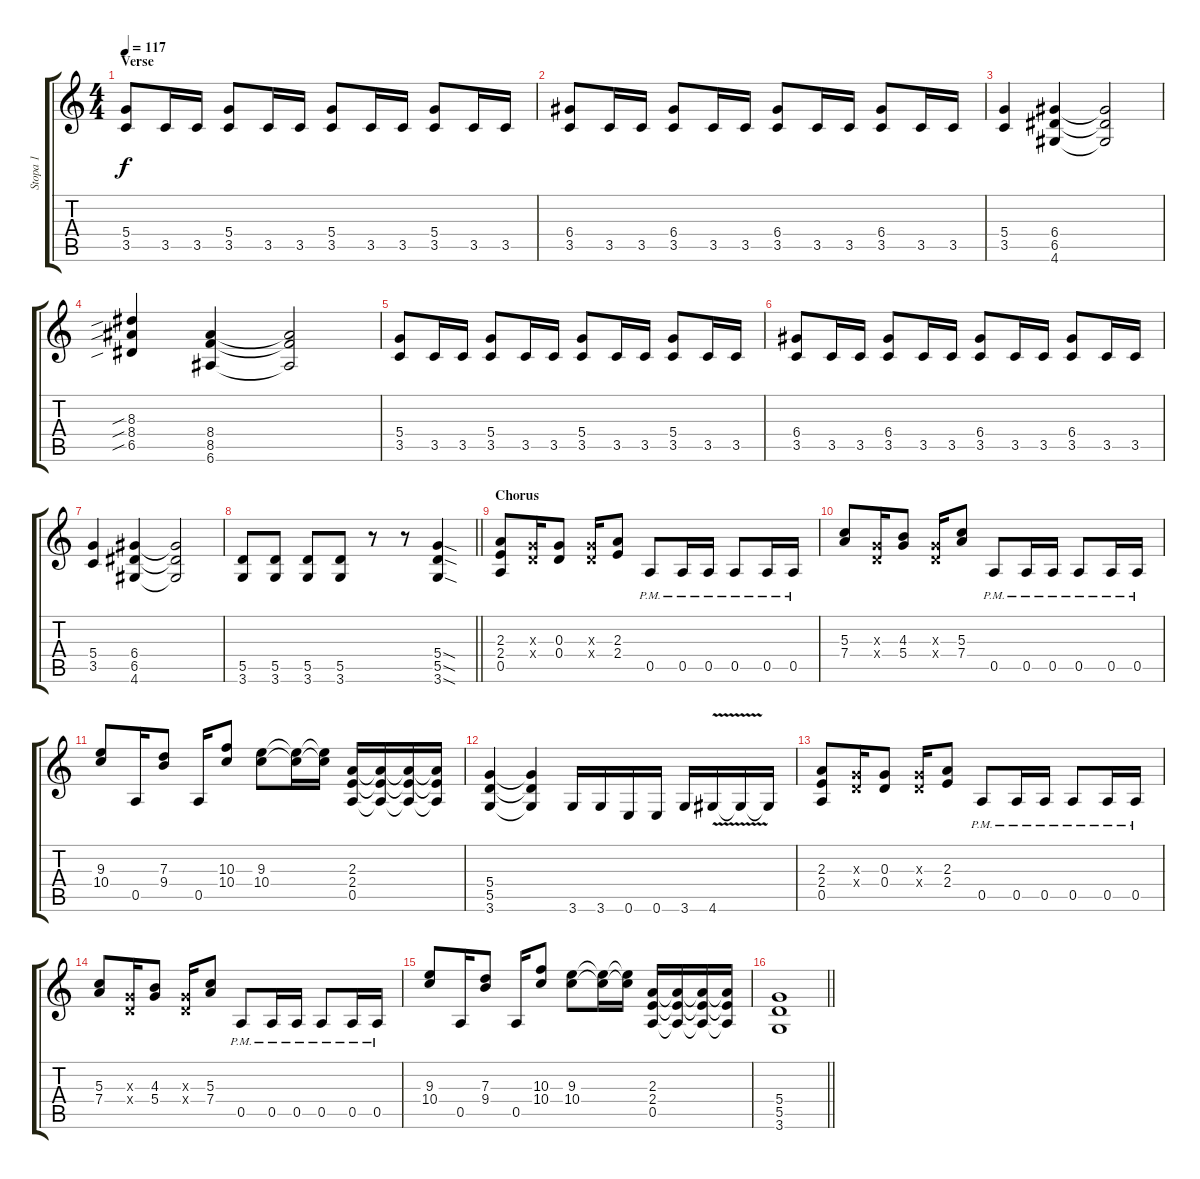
\track ("Stopa 1" "Stopa 1") {instrument overdrivenguitar}
\staff {score tabs}
\tuning (E4 B3 G3 D3 A2 E2) {hide}
\ts (4 4)
\section ("" "Verse")
\tempo 117
\clef g2
\ks c
(5.4 3.5).8{dy f} 3.5.16 3.5.16 (5.4 3.5).8 3.5.16 3.5.16 (5.4 3.5).8 3.5.16 3.5.16 (5.4 3.5).8 3.5.16 3.5.16 |
(6.4 3.5).8 3.5.16 3.5.16 (6.4 3.5).8 3.5.16 3.5.16 (6.4 3.5).8 3.5.16 3.5.16 (6.4 3.5).8 3.5.16 3.5.16 |
(5.4 3.5).4 (6.4 6.5 4.6).4 (6.4{t} 6.5{t} 4.6{t}).2 |
(8.3{sib} 8.4{sib} 6.5{sib}).4 (8.4 8.5 6.6).4 (8.4{t} 8.5{t} 6.6{t}).2 |
(5.4 3.5).8 3.5.16 3.5.16 (5.4 3.5).8 3.5.16 3.5.16 (5.4 3.5).8 3.5.16 3.5.16 (5.4 3.5).8 3.5.16 3.5.16 |
(6.4 3.5).8 3.5.16 3.5.16 (6.4 3.5).8 3.5.16 3.5.16 (6.4 3.5).8 3.5.16 3.5.16 (6.4 3.5).8 3.5.16 3.5.16 |
(5.4 3.5).4 (6.4 6.5 4.6).4 (6.4{t} 6.5{t} 4.6{t}).2 |
\barLineRight lightlight
(5.5 3.6).8 (5.5 3.6).8 (5.5 3.6).8 (5.5 3.6).8 r.8 r.8 (5.4{sod} 5.5{sod} 3.6{sod}).4 |
\section ("" "Chorus")
(2.3 2.4 0.5).8 (0.3{x} 0.4{x}).16 (0.3 0.4).8 (0.3{x} 0.4{x}).16 (2.3 2.4).8 0.5{pm}.8 0.5{pm}.16 0.5{pm}.16 0.5{pm}.8 0.5{pm}.16 0.5{pm}.16 |
(5.3 7.4).8 (0.3{x} 0.4{x}).16 (4.3 5.4).8 (0.3{x} 0.4{x}).16 (5.3 7.4).8 0.5{pm}.8 0.5{pm}.16 0.5{pm}.16 0.5{pm}.8 0.5{pm}.16 0.5{pm}.16 |
(9.3 10.4).8 0.5.16 (7.3 9.4).8 0.5.16 (10.3 10.4).8 (9.3 10.4).8 (9.3{t} 10.4{t}).16 (9.3{t} 10.4{t}).16 (2.3 2.4 0.5).16 (2.3{t} 2.4{t} 0.5{t}).16 (2.3{t} 2.4{t} 0.5{t}).16 (2.3{t} 2.4{t} 0.5{t}).16 |
(5.4 5.5 3.6).4 (5.4{t} 5.5{t} 3.6{t}).4 3.6.16 3.6.16 0.6.16 0.6.16 3.6.16 4.6{v}.16 4.6{t}.16 4.6{t}.16 |
(2.3 2.4 0.5).8 (0.3{x} 0.4{x}).16 (0.3 0.4).8 (0.3{x} 0.4{x}).16 (2.3 2.4).8 0.5{pm}.8 0.5{pm}.16 0.5{pm}.16 0.5{pm}.8 0.5{pm}.16 0.5{pm}.16 |
(5.3 7.4).8 (0.3{x} 0.4{x}).16 (4.3 5.4).8 (0.3{x} 0.4{x}).16 (5.3 7.4).8 0.5{pm}.8 0.5{pm}.16 0.5{pm}.16 0.5{pm}.8 0.5{pm}.16 0.5{pm}.16 |
(9.3 10.4).8 0.5.16 (7.3 9.4).8 0.5.16 (10.3 10.4).8 (9.3 10.4).8 (9.3{t} 10.4{t}).16 (9.3{t} 10.4{t}).16 (2.3 2.4 0.5).16 (2.3{t} 2.4{t} 0.5{t}).16 (2.3{t} 2.4{t} 0.5{t}).16 (2.3{t} 2.4{t} 0.5{t}).16 |
\barLineRight lightlight
(5.4 5.5 3.6).1
